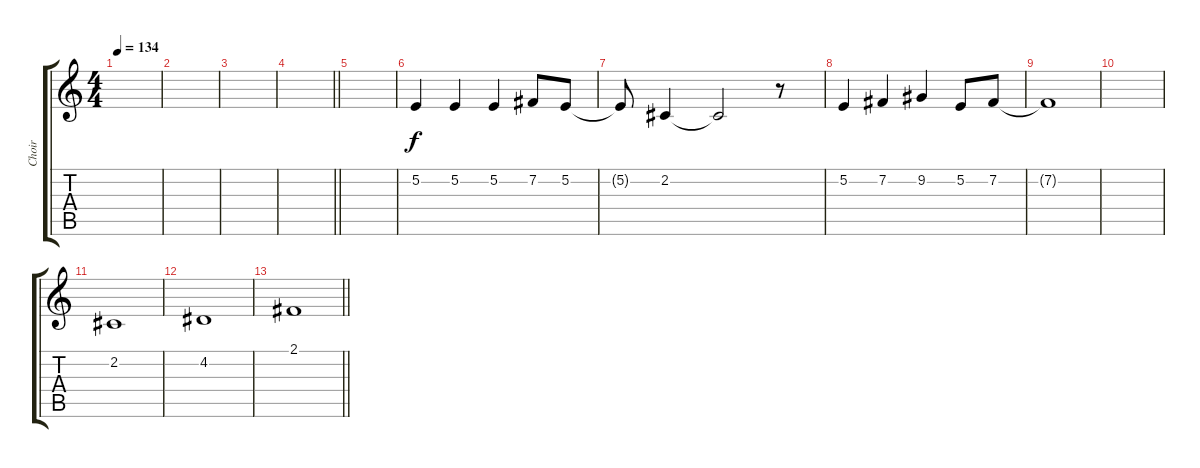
\track ("Choir" "Choir") {instrument voiceoohs}
\staff {score tabs}
\tuning (E4 B3 G3 D3 A2 E2) {hide}
\ts (4 4)
\tempo 134
\clef g2
\ks c
|
|
|
\barLineRight lightlight
|
|
5.2.4{dy f} 5.2.4 5.2.4 7.2.8 5.2.8 |
5.2{t}.8 2.2.4 2.2{t}.2 r.8 |
5.2.4 7.2.4 9.2.4 5.2.8 7.2.8 |
7.2{t}.1 |
|
2.2.1 |
4.2.1 |
\barLineRight lightlight
2.1.1
